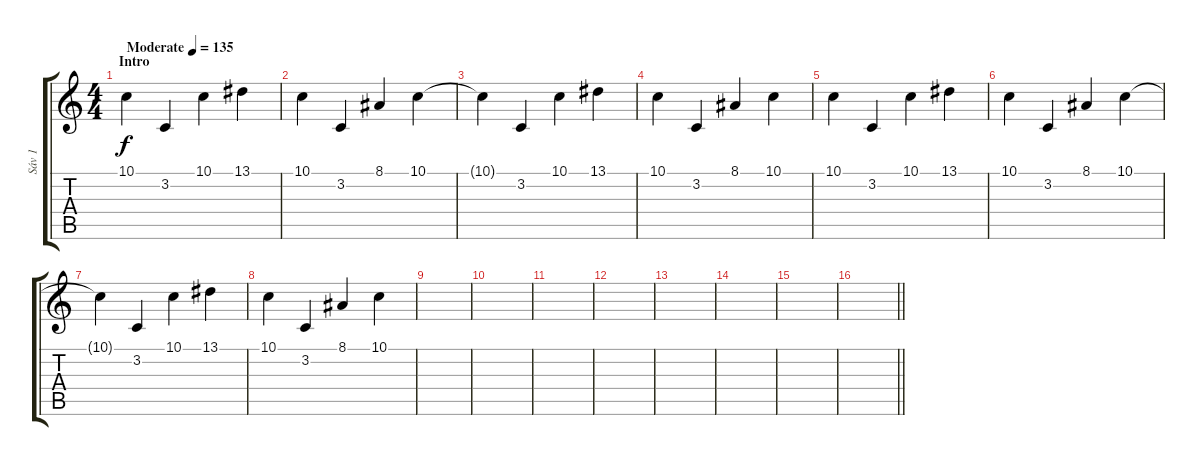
\track ("Sáv 1" "Sáv 1") {instrument lead1square}
\staff {score tabs}
\tuning (D4 A3 F3 C3 G2 C2) {hide}
\ts (4 4)
\section ("" "Intro")
\tempo (135 "Moderate")
\clef g2
\ks c
10.1.4{dy f instrument lead1square} 3.2.4 10.1.4 13.1.4 |
10.1.4 3.2.4 8.1.4 10.1.4 |
10.1{t}.4 3.2.4 10.1.4 13.1.4 |
10.1.4 3.2.4 8.1.4 10.1.4 |
10.1.4 3.2.4 10.1.4 13.1.4 |
10.1.4 3.2.4 8.1.4 10.1.4 |
10.1{t}.4 3.2.4 10.1.4 13.1.4 |
10.1.4 3.2.4 8.1.4 10.1.4 |
|
|
|
|
|
|
|
\barLineRight lightlight
